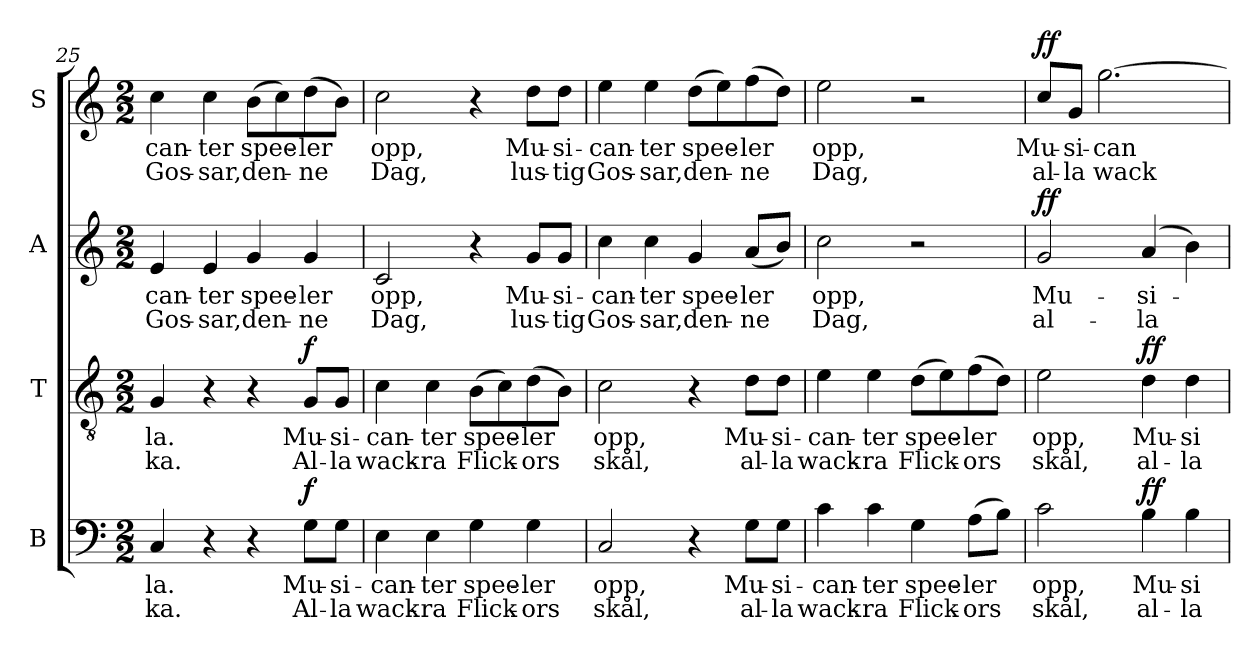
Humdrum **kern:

**kern	**text	**text	**dynam	**kern	**text	**text	**dynam	**kern	**text	**text	**dynam	**kern	**text	**text	**dynam
*part4	*part4	*part4	*part4	*part3	*part3	*part3	*part3	*part2	*part2	*part2	*part2	*part1	*part1	*part1	*part1
*staff4	*staff4	*staff4	*staff4	*staff3	*staff3	*staff3	*staff3	*staff2	*staff2	*staff2	*staff2	*staff1	*staff1	*staff1	*staff1
*I"B	*	*	*	*I"T	*	*	*	*I"A	*	*	*	*I"S	*	*	*
*clefF4	*	*	*	*clefGv2	*	*	*	*clefG2	*	*	*	*clefG2	*	*	*
*k[]	*	*	*	*k[]	*	*	*	*k[]	*	*	*	*k[]	*	*	*
*C:	*	*	*	*C:	*	*	*	*C:	*	*	*	*C:	*	*	*
*M2/2	*	*	*	*M2/2	*	*	*	*M2/2	*	*	*	*M2/2	*	*	*
=25	=25	=25	=25	=25	=25	=25	=25	=25	=25	=25	=25	=25	=25	=25	=25
!	!LO:LY:b	!LO:LY:b	!	!	!	!	!	!	!	!	!	!	!	!	!
!	!	!	!	!	!LO:LY:b	!LO:LY:b	!	!	!	!	!	!	!	!	!
!	!	!	!	!	!	!	!	!	!LO:LY:b	!LO:LY:b	!	!	!	!	!
!	!	!	!	!	!	!	!	!	!	!	!	!	!LO:LY:b	!LO:LY:b	!
4C/	-la.	-ka.	.	4G/	-la.	-ka.	.	4e/	-can-	Gos-	.	4cc\	-can-	Gos-	.
!	!	!	!	!	!	!	!	!	!LO:LY:b	!LO:LY:b	!	!	!	!	!
!	!	!	!	!	!	!	!	!	!	!	!	!	!LO:LY:b	!LO:LY:b	!
4r	.	.	.	4r	.	.	.	4e/	-ter	-sar,	.	4cc\	-ter	-sar,	.
!	!	!	!	!	!	!	!	!	!LO:LY:b	!LO:LY:b	!	!	!	!	!
!	!	!	!	!	!	!	!	!	!	!	!	!	!LO:LY:b	!LO:LY:b	!
4r	.	.	.	4r	.	.	.	4g/	spee-	den-	.	(>8b\L	spee-	den-	.
.	.	.	.	.	.	.	.	.	.	.	.	8cc\)	.	.	.
!	!LO:LY:b	!LO:LY:b	!	!	!	!	!	!	!	!	!	!	!	!	!
!	!	!	!	!	!LO:LY:b	!LO:LY:b	!	!	!	!	!	!	!	!	!
!	!	!	!	!	!	!	!	!	!LO:LY:b	!LO:LY:b	!	!	!	!	!
!	!	!	!LO:DY:a	!	!	!	!LO:DY:a	!	!	!	!	!	!LO:LY:b	!LO:LY:b	!
8G\L	Mu-	Al-	f	8G/L	Mu-	Al-	f	4g/	-ler	-ne	.	(>8dd\	-ler	-ne	.
!	!LO:LY:b	!LO:LY:b	!	!	!	!	!	!	!	!	!	!	!	!	!
!	!	!	!	!	!LO:LY:b	!LO:LY:b	!	!	!	!	!	!	!	!	!
8G\J	-si-	-la	.	8G/J	-si-	-la	.	.	.	.	.	8b\J)	.	.	.
=26	=26	=26	=26	=26	=26	=26	=26	=26	=26	=26	=26	=26	=26	=26	=26
!	!LO:LY:b	!LO:LY:b	!	!	!	!	!	!	!	!	!	!	!	!	!
!	!	!	!	!	!LO:LY:b	!LO:LY:b	!	!	!	!	!	!	!	!	!
!	!	!	!	!	!	!	!	!	!LO:LY:b	!LO:LY:b	!	!	!	!	!
!	!	!	!	!	!	!	!	!	!	!	!	!	!LO:LY:b	!LO:LY:b	!
4E\	-can-	wack-	.	4c\	-can-	wack-	.	2c/	opp,	Dag,	.	2cc\	opp,	Dag,	.
!	!LO:LY:b	!LO:LY:b	!	!	!	!	!	!	!	!	!	!	!	!	!
!	!	!	!	!	!LO:LY:b	!LO:LY:b	!	!	!	!	!	!	!	!	!
4E\	-ter	-ra	.	4c\	-ter	-ra	.	.	.	.	.	.	.	.	.
!	!LO:LY:b	!LO:LY:b	!	!	!	!	!	!	!	!	!	!	!	!	!
!	!	!	!	!	!LO:LY:b	!LO:LY:b	!	!	!	!	!	!	!	!	!
4G\	spee-	Flick-	.	(>8B\L	spee-	Flick-	.	4r	.	.	.	4r	.	.	.
.	.	.	.	8c\)	.	.	.	.	.	.	.	.	.	.	.
!	!LO:LY:b	!LO:LY:b	!	!	!	!	!	!	!	!	!	!	!	!	!
!	!	!	!	!	!LO:LY:b	!LO:LY:b	!	!	!	!	!	!	!	!	!
!	!	!	!	!	!	!	!	!	!LO:LY:b	!LO:LY:b	!	!	!	!	!
!	!	!	!	!	!	!	!	!	!	!	!	!	!LO:LY:b	!LO:LY:b	!
4G\	-ler	-ors	.	(>8d\	-ler	-ors	.	8g/L	Mu-	lus-	.	8dd\L	Mu-	lus-	.
!	!	!	!	!	!	!	!	!	!LO:LY:b	!LO:LY:b	!	!	!	!	!
!	!	!	!	!	!	!	!	!	!	!	!	!	!LO:LY:b	!LO:LY:b	!
.	.	.	.	8B\J)	.	.	.	8g/J	-si-	-tig	.	8dd\J	-si-	-tig	.
=27	=27	=27	=27	=27	=27	=27	=27	=27	=27	=27	=27	=27	=27	=27	=27
!	!LO:LY:b	!LO:LY:b	!	!	!	!	!	!	!	!	!	!	!	!	!
!	!	!	!	!	!LO:LY:b	!LO:LY:b	!	!	!	!	!	!	!	!	!
!	!	!	!	!	!	!	!	!	!LO:LY:b	!LO:LY:b	!	!	!	!	!
!	!	!	!	!	!	!	!	!	!	!	!	!	!LO:LY:b	!LO:LY:b	!
2C/	opp,	skål,	.	2c\	opp,	skål,	.	4cc\	-can-	Gos-	.	4ee\	-can-	Gos-	.
!	!	!	!	!	!	!	!	!	!LO:LY:b	!LO:LY:b	!	!	!	!	!
!	!	!	!	!	!	!	!	!	!	!	!	!	!LO:LY:b	!LO:LY:b	!
.	.	.	.	.	.	.	.	4cc\	-ter	-sar,	.	4ee\	-ter	-sar,	.
!	!	!	!	!	!	!	!	!	!LO:LY:b	!LO:LY:b	!	!	!	!	!
!	!	!	!	!	!	!	!	!	!	!	!	!	!LO:LY:b	!LO:LY:b	!
4r	.	.	.	4r	.	.	.	4g/	spee-	den-	.	(>8dd\L	spee-	den-	.
.	.	.	.	.	.	.	.	.	.	.	.	8ee\)	.	.	.
!	!LO:LY:b	!LO:LY:b	!	!	!	!	!	!	!	!	!	!	!	!	!
!	!	!	!	!	!LO:LY:b	!LO:LY:b	!	!	!	!	!	!	!	!	!
!	!	!	!	!	!	!	!	!	!LO:LY:b	!LO:LY:b	!	!	!	!	!
!	!	!	!	!	!	!	!	!	!	!	!	!	!LO:LY:b	!LO:LY:b	!
8G\L	Mu-	al-	.	8d\L	Mu-	al-	.	(<8a/L	-ler	-ne	.	(>8ff\	-ler	-ne	.
!	!LO:LY:b	!LO:LY:b	!	!	!	!	!	!	!	!	!	!	!	!	!
!	!	!	!	!	!LO:LY:b	!LO:LY:b	!	!	!	!	!	!	!	!	!
8G\J	-si-	-la	.	8d\J	-si-	-la	.	8b/J)	.	.	.	8dd\J)	.	.	.
=28	=28	=28	=28	=28	=28	=28	=28	=28	=28	=28	=28	=28	=28	=28	=28
!	!LO:LY:b	!LO:LY:b	!	!	!	!	!	!	!	!	!	!	!	!	!
!	!	!	!	!	!LO:LY:b	!LO:LY:b	!	!	!	!	!	!	!	!	!
!	!	!	!	!	!	!	!	!	!LO:LY:b	!LO:LY:b	!	!	!	!	!
!	!	!	!	!	!	!	!	!	!	!	!	!	!LO:LY:b	!LO:LY:b	!
4c\	-can-	wack-	.	4e\	-can-	wack-	.	2cc\	opp,	Dag,	.	2ee\	opp,	Dag,	.
!	!LO:LY:b	!LO:LY:b	!	!	!	!	!	!	!	!	!	!	!	!	!
!	!	!	!	!	!LO:LY:b	!LO:LY:b	!	!	!	!	!	!	!	!	!
4c\	-ter	-ra	.	4e\	-ter	-ra	.	.	.	.	.	.	.	.	.
!	!LO:LY:b	!LO:LY:b	!	!	!	!	!	!	!	!	!	!	!	!	!
!	!	!	!	!	!LO:LY:b	!LO:LY:b	!	!	!	!	!	!	!	!	!
4G\	spee-	Flick-	.	(>8d\L	spee-	Flick-	.	2r	.	.	.	2r	.	.	.
.	.	.	.	8e\)	.	.	.	.	.	.	.	.	.	.	.
!	!LO:LY:b	!LO:LY:b	!	!	!	!	!	!	!	!	!	!	!	!	!
!	!	!	!	!	!LO:LY:b	!LO:LY:b	!	!	!	!	!	!	!	!	!
(>8A\L	-ler	-ors	.	(>8f\	-ler	-ors	.	.	.	.	.	.	.	.	.
8B\J)	.	.	.	8d\J)	.	.	.	.	.	.	.	.	.	.	.
!!LO:LB:g=z
=29	=29	=29	=29	=29	=29	=29	=29	=29	=29	=29	=29	=29	=29	=29	=29
!	!LO:LY:b	!LO:LY:b	!	!	!	!	!	!	!	!	!	!	!	!	!
!	!	!	!	!	!LO:LY:b	!LO:LY:b	!	!	!	!	!	!	!	!	!
!	!	!	!	!	!	!	!	!	!LO:LY:b	!LO:LY:b	!	!	!	!	!
!	!	!	!	!	!	!	!	!	!	!	!LO:DY:a	!	!LO:LY:b	!LO:LY:b	!LO:DY:a
2c\	opp,	skål,	.	2e\	opp,	skål,	.	2g/	Mu-	al-	ff	8cc/L	Mu-	al-	ff
!	!	!	!	!	!	!	!	!	!	!	!	!	!LO:LY:b	!LO:LY:b	!
.	.	.	.	.	.	.	.	.	.	.	.	8g/J	-si-	-la	.
!	!	!	!	!	!	!	!	!	!	!	!	!	!LO:LY:b	!LO:LY:b	!
.	.	.	.	.	.	.	.	.	.	.	.	[2.gg\	-can-	wack-	.
!	!LO:LY:b	!LO:LY:b	!	!	!	!	!	!	!	!	!	!	!	!	!
!	!	!	!	!	!LO:LY:b	!LO:LY:b	!	!	!	!	!	!	!	!	!
!	!	!	!LO:DY:a	!	!	!	!LO:DY:a	!	!LO:LY:b	!LO:LY:b	!	!	!	!	!
4B\	Mu-	al-	ff	4d\	Mu-	al-	ff	(>4a/	-si-	-la	.	.	.	.	.
!	!LO:LY:b	!LO:LY:b	!	!	!	!	!	!	!	!	!	!	!	!	!
!	!	!	!	!	!LO:LY:b	!LO:LY:b	!	!	!	!	!	!	!	!	!
4B\	-si-	-la	.	4d\	-si-	-la	.	4b\)	.	.	.	.	.	.	.
=	=	=	=	=	=	=	=	=	=	=	=	=	=	=	=
*-	*-	*-	*-	*-	*-	*-	*-	*-	*-	*-	*-	*-	*-	*-	*-
